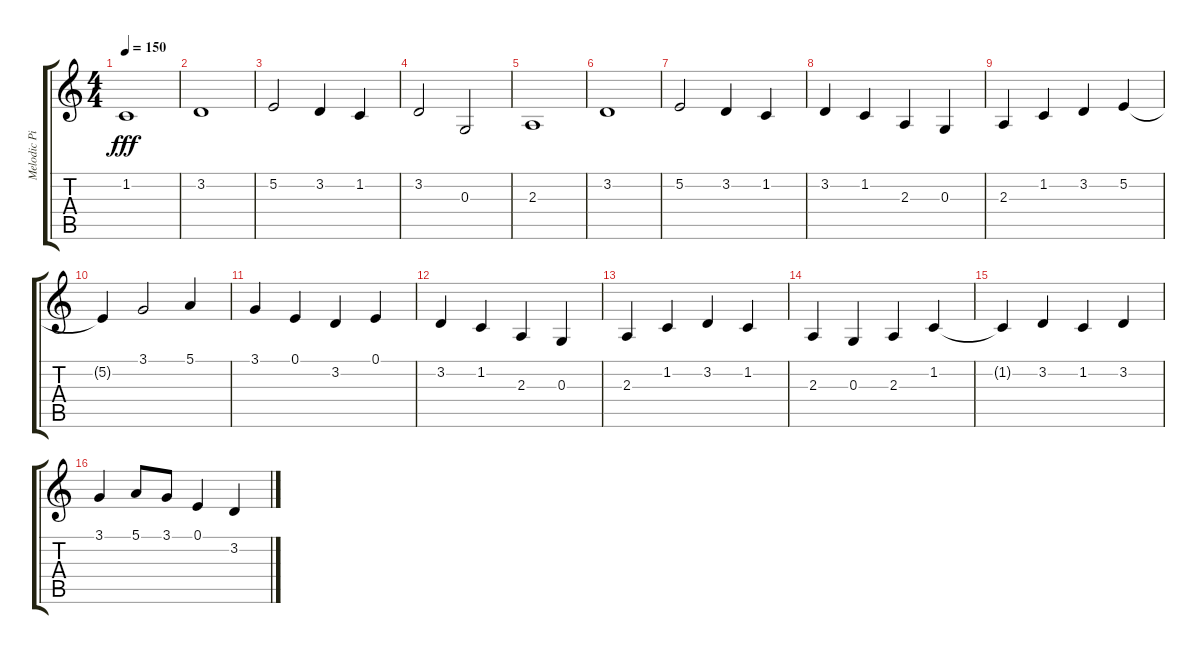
\track ("Melodic Piano" "Melodic Pi") {instrument brightacousticpiano}
\staff {score tabs}
\tuning (E4 B3 G3 D3 A2 E2) {hide}
\ts (4 4)
\tempo 150
\clef g2
\ks c
1.2.1{dy fff volume 16} |
3.2.1 |
5.2.2 3.2.4 1.2.4 |
3.2.2 0.3.2 |
2.3.1 |
3.2.1 |
5.2.2 3.2.4 1.2.4 |
3.2.4 1.2.4 2.3.4 0.3.4 |
2.3.4 1.2.4 3.2.4 5.2.4 |
5.2{t}.4 3.1.2 5.1.4 |
3.1.4 0.1.4 3.2.4 0.1.4 |
3.2.4 1.2.4 2.3.4 0.3.4 |
2.3.4 1.2.4 3.2.4 1.2.4 |
2.3.4 0.3.4 2.3.4 1.2.4 |
1.2{t}.4 3.2.4 1.2.4 3.2.4 |
3.1.4 5.1.8 3.1.8 0.1.4 3.2.4
